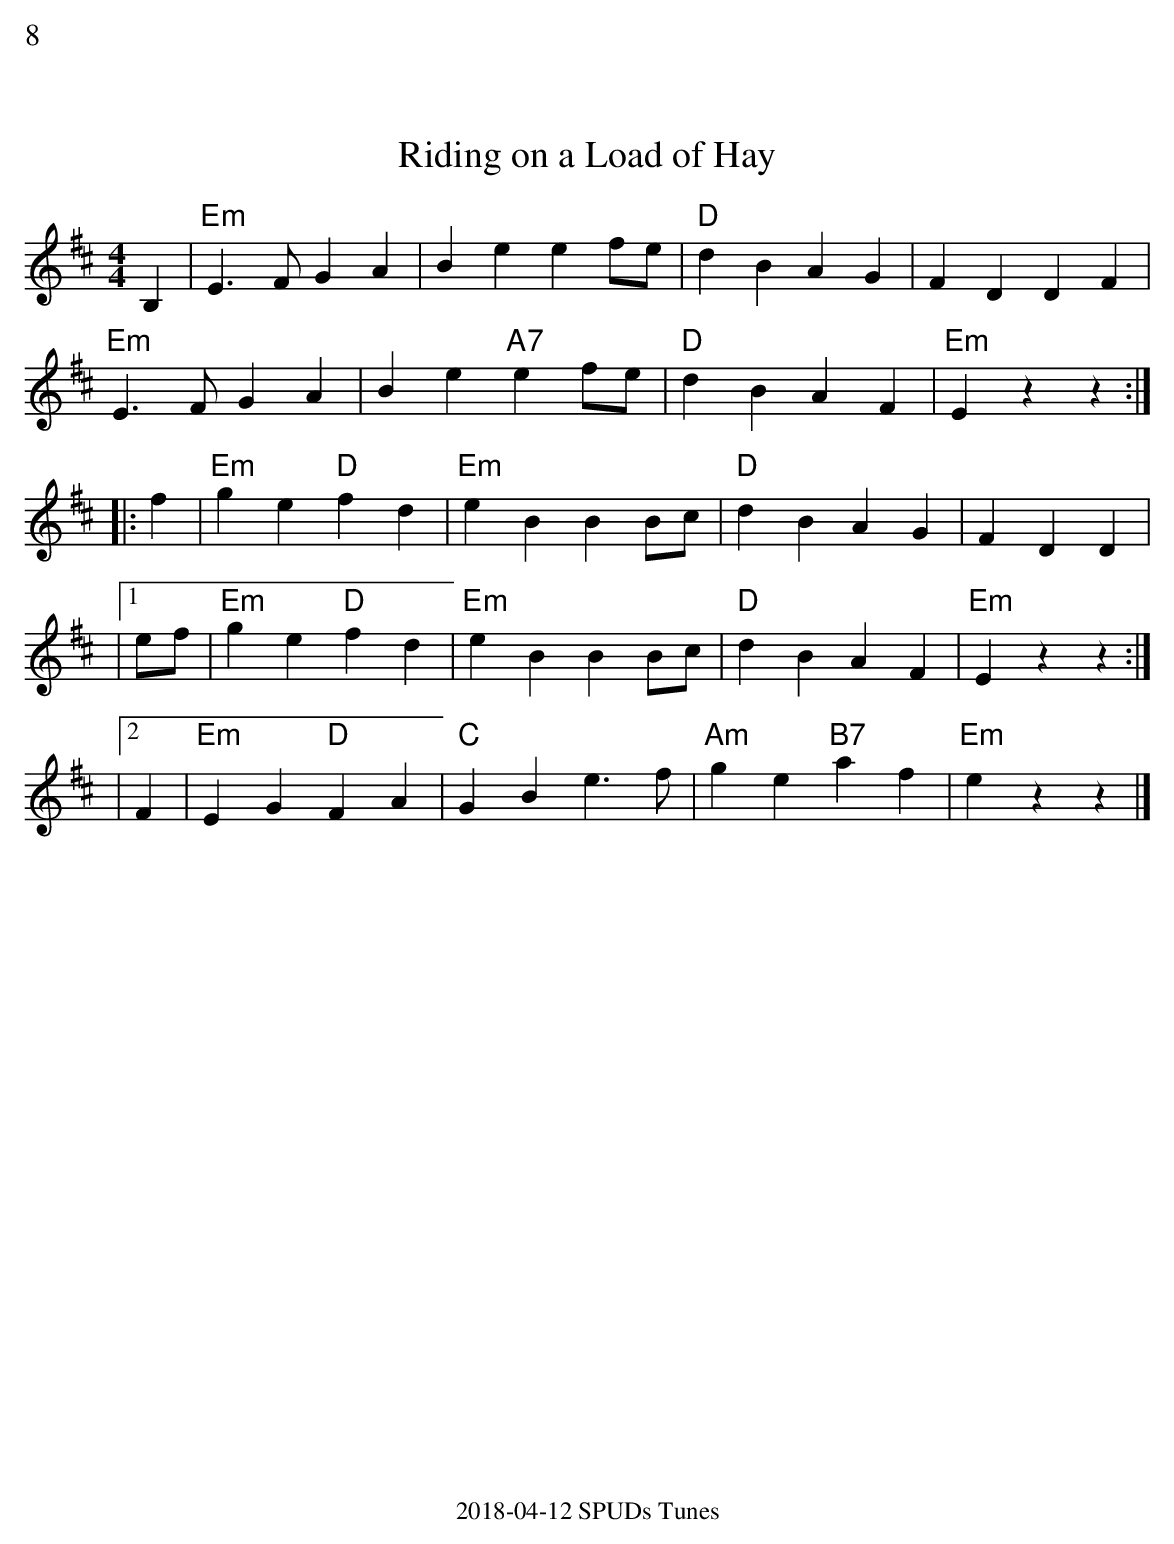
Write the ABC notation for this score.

X:1
%%text 8
T: Riding on a Load of Hay
M: 4/4
K: Edor
B,2|"Em" E3FG2A2 | B2e2e2fe |"D" d2B2A2G2 | F2D2D2F2 |
"Em"E3F G2A2 | B2e2 "A7"e2fe | "D"d2B2A2F2 | "Em"E2z2z2 :|
|:f2 | "Em"g2e2 "D"f2d2 |"Em" e2B2 B2Bc |"D" d2B2 A2G2 | F2D2 D2|
|1 ef| "Em"g2e2 "D"f2d2 |"Em" e2B2 B2Bc| "D"d2B2 A2F2 | "Em"E2z2z2 :|
|2F2|"Em"E2G2"D"F2A2|"C"G2B2e3f|"Am"g2e2"B7"a2f2|"Em"e2z2z2|]
